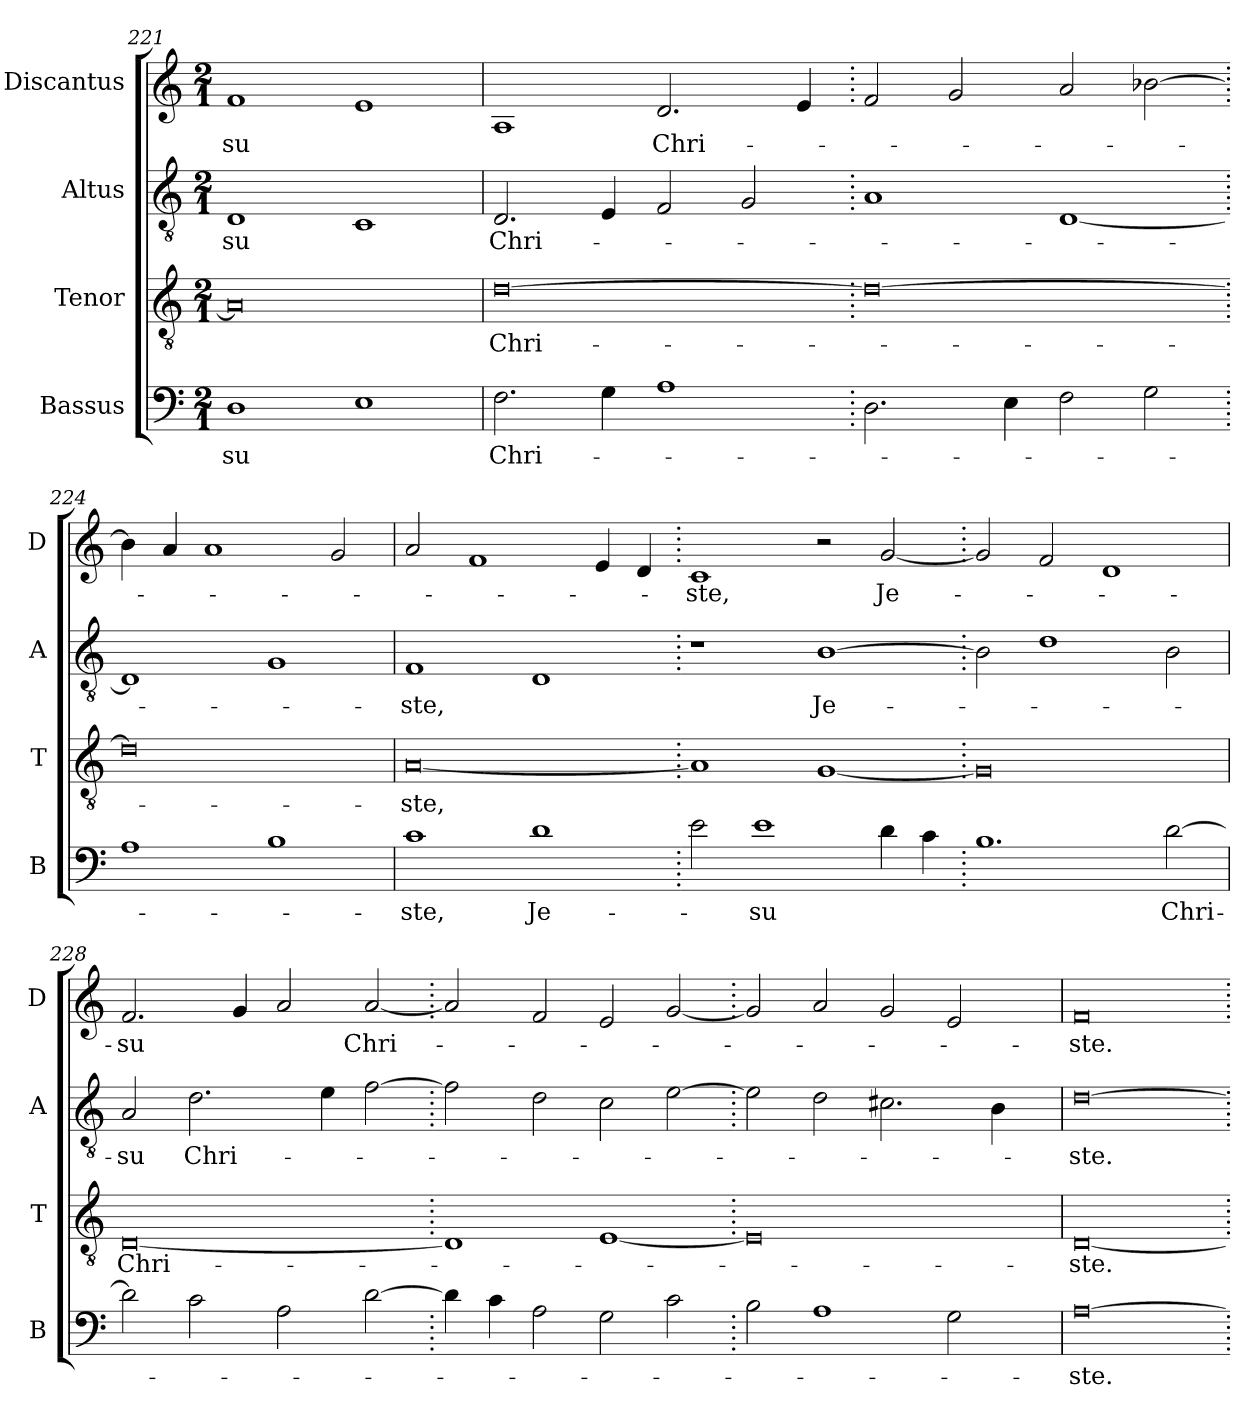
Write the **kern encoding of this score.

**kern	**text	**kern	**text	**kern	**text	**kern	**text
*part4	*part4	*part3	*part3	*part2	*part2	*part1	*part1
*staff4	*staff4	*staff3	*staff3	*staff2	*staff2	*staff1	*staff1
*I"Bassus	*	*I"Tenor	*	*I"Altus	*	*I"Discantus	*
*I'B	*	*I'T	*	*I'A	*	*I'D	*
*clefF4	*	*clefGv2	*	*clefGv2	*	*clefG2	*
*k[]	*	*k[]	*	*k[]	*	*k[]	*
*M2/1	*	*M2/1	*	*M2/1	*	*M2/1	*
=221	=221	=221	=221	=221	=221	=221	=221
1D	-su	0A]	.	1D	-su	1f	-su
1E	.	.	.	1C	.	1e	.
=222	=222	=222	=222	=222	=222	=222	=222
2.F	Chri-	[0d	Chri-	2.D	Chri-	1A	.
4G	.	.	.	4E	.	.	.
1A	.	.	.	2F	.	2.d	Chri-
.	.	.	.	2G	.	.	.
.	.	.	.	.	.	4e	.
=223.	=223.	=223.	=223.	=223.	=223.	=223.	=223.
2.D	.	0d_	.	1A	.	2f	.
.	.	.	.	.	.	2g	.
4E	.	.	.	.	.	.	.
2F	.	.	.	[1D	.	2a	.
2G	.	.	.	.	.	[2b-X	.
=224.	=224.	=224.	=224.	=224.	=224.	=224.	=224.
1A	.	0d]	.	1D]	.	4b-]	.
.	.	.	.	.	.	4a	.
.	.	.	.	.	.	1a	.
1B	.	.	.	1G	.	.	.
.	.	.	.	.	.	2g	.
=225	=225	=225	=225	=225	=225	=225	=225
1c	-ste,	[0A	ste,	1F	-ste,	2a	.
.	.	.	.	.	.	1f	.
1d	Je-	.	.	1D	.	.	.
.	.	.	.	.	.	4e	.
.	.	.	.	.	.	4d	.
=226.	=226.	=226.	=226.	=226.	=226.	=226.	=226.
2e	.	1A]	.	1r	.	1c	-ste,
1e	-su	.	.	.	.	.	.
.	.	[1G	.	[1B	Je-	2r	.
4d	.	.	.	.	.	[2g	Je-
4c	.	.	.	.	.	.	.
=227.	=227.	=227.	=227.	=227.	=227.	=227.	=227.
1.B	.	0G]	.	2B]	.	2g]	.
.	.	.	.	1d	.	2f	.
.	.	.	.	.	.	1d	.
[2d	Chri-	.	.	2B	.	.	.
=228	=228	=228	=228	=228	=228	=228	=228
2d]	.	[0D	Chri-	2A	-su	2.f	-su
2c	.	.	.	2.d	Chri-	.	.
.	.	.	.	.	.	4g	.
2A	.	.	.	.	.	2a	.
.	.	.	.	4e	.	.	.
[2d	.	.	.	[2f	.	[2a	Chri-
=229.	=229.	=229.	=229.	=229.	=229.	=229.	=229.
4d]	.	1D]	.	2f]	.	2a]	.
4c	.	.	.	.	.	.	.
2A	.	.	.	2d	.	2f	.
2G	.	[1E	.	2c	.	2e	.
2c	.	.	.	[2e	.	[2g	.
=230.	=230.	=230.	=230.	=230.	=230.	=230.	=230.
2B	.	0E]	.	2e]	.	2g]	.
1A	.	.	.	2d	.	2a	.
.	.	.	.	2.c#X	.	2g	.
2G	.	.	.	.	.	2e	.
.	.	.	.	4B	.	.	.
=231	=231	=231	=231	=231	=231	=231	=231
[0A	-ste.	[0D	-ste.	[0d	-ste.	0f	-ste.
=.	=.	=.	=.	=.	=.	=.	=.
*-	*-	*-	*-	*-	*-	*-	*-
